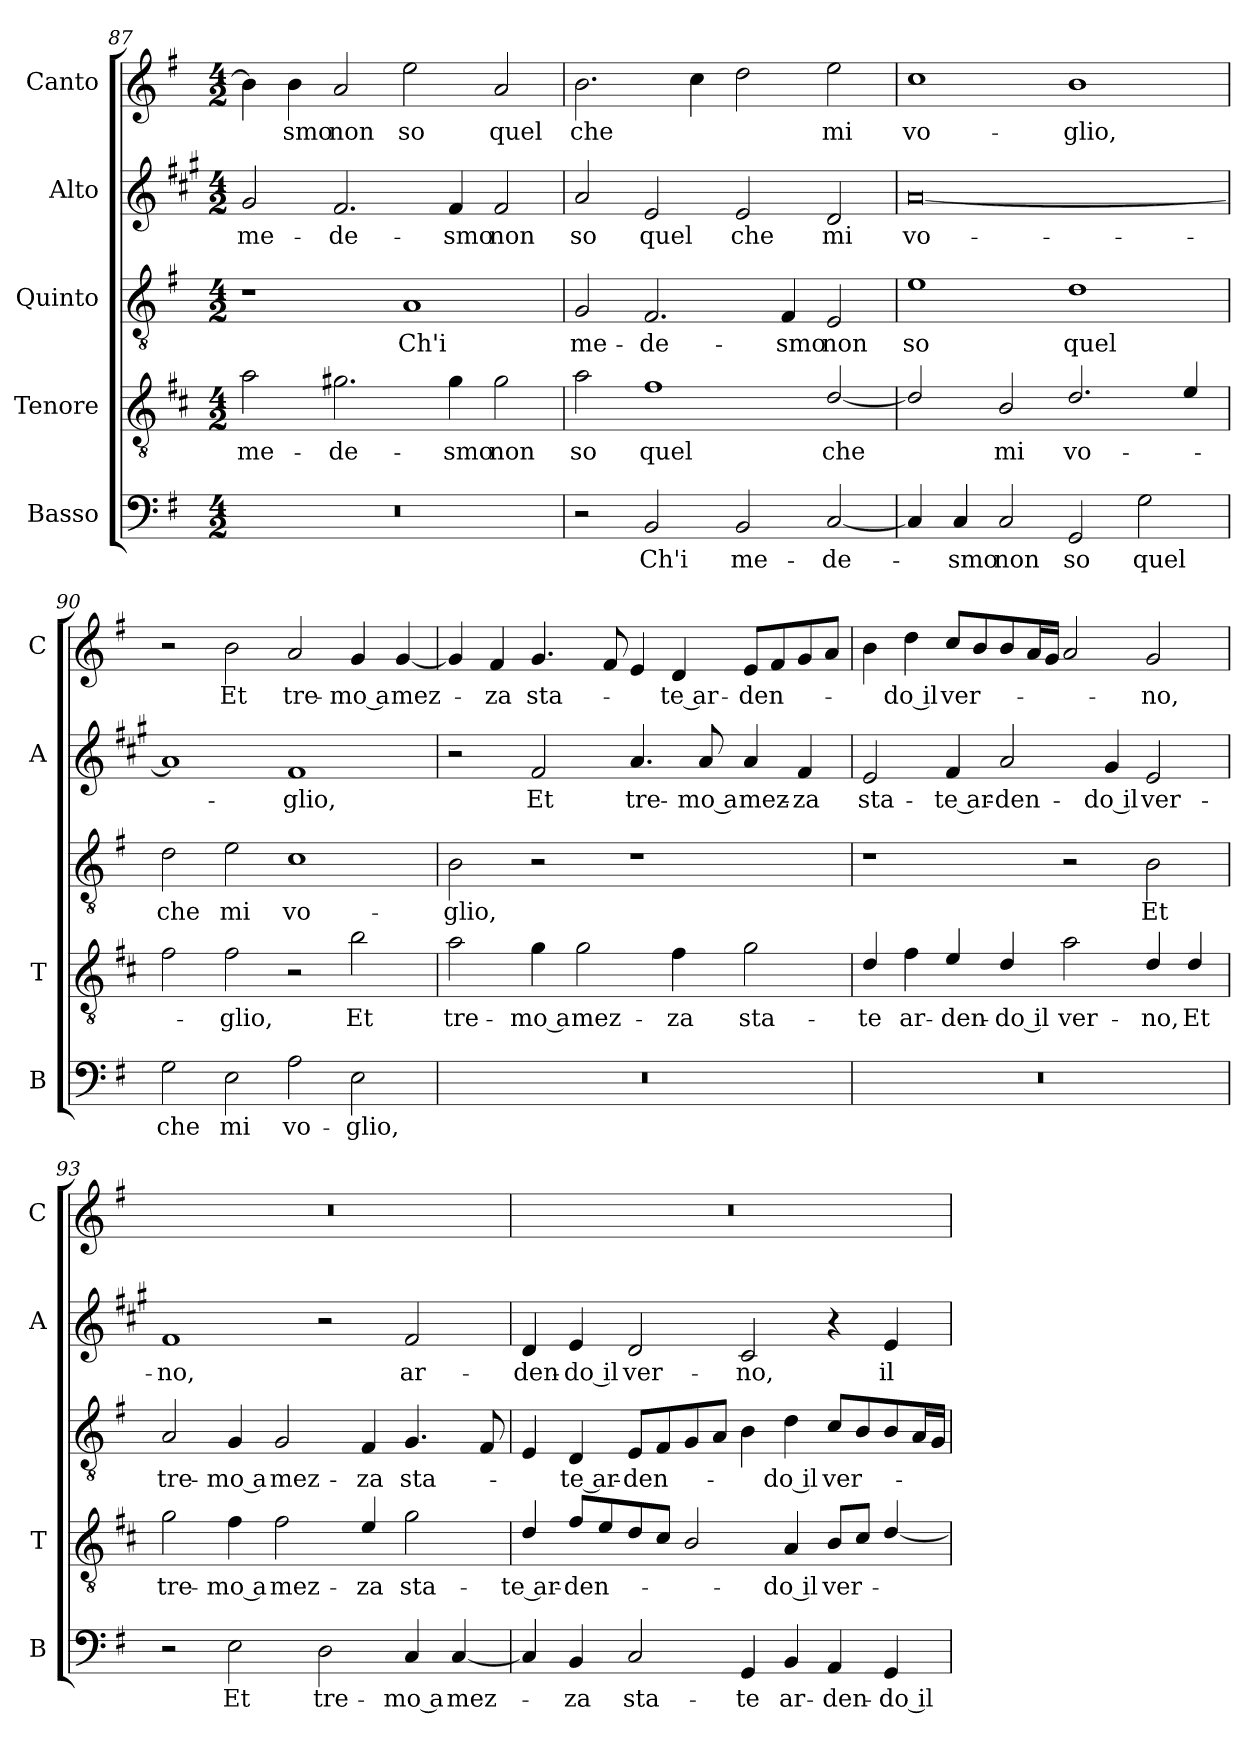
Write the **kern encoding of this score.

**kern	**text	**kern	**text	**kern	**text	**kern	**text	**kern	**text
*part5	*part5	*part4	*part4	*part3	*part3	*part2	*part2	*part1	*part1
*staff5	*staff5	*staff4	*staff4	*staff3	*staff3	*staff2	*staff2	*staff1	*staff1
*I"Basso	*	*I"Tenore	*	*I"Quinto	*	*I"Alto	*	*I"Canto	*
*I'B	*	*I'T	*	*	*	*I'A	*	*I'C	*
*clefF4	*	*clefGv2	*	*clefGv2	*	*clefG2	*	*clefG2	*
*	*	*ITrd4c7	*	*	*	*ITrd1c2	*	*	*
*k[f#]	*	*k[f#]	*	*k[f#]	*	*k[f#]	*	*k[f#]	*
*G:	*	*G:	*	*G:	*	*G:	*	*G:	*
*M4/2	*	*M4/2	*	*M4/2	*	*M4/2	*	*M4/2	*
=87	=87	=87	=87	=87	=87	=87	=87	=87	=87
!	!	!	!LO:LY:b	!	!	!	!LO:LY:b	!	!
0r	.	2d\	me-	1r	.	2f#/	me-	4b\]	.
!	!	!	!	!	!	!	!	!	!LO:LY:b
.	.	.	.	.	.	.	.	4b\	-smo
!	!	!	!LO:LY:b	!	!	!	!LO:LY:b	!	!LO:LY:b
.	.	2.c#X\	-de-	.	.	2.e/	-de-	2a/	non
!	!	!	!	!	!LO:LY:b	!	!	!	!LO:LY:b
.	.	.	.	1A	Ch'i	.	.	2ee\	so
!	!	!	!LO:LY:b	!	!	!	!LO:LY:b	!	!
.	.	4c#\	-smo	.	.	4e/	-smo	.	.
!	!	!	!LO:LY:b	!	!	!	!LO:LY:b	!	!LO:LY:b
.	.	2c#\	non	.	.	2e/	non	2a/	quel
=88	=88	=88	=88	=88	=88	=88	=88	=88	=88
!	!	!	!LO:LY:b	!	!LO:LY:b	!	!LO:LY:b	!	!LO:LY:b
2r	.	2d\	so	2G/	me-	2g/	so	2.b\	che
!	!LO:LY:b	!	!LO:LY:b	!	!LO:LY:b	!	!LO:LY:b	!	!
2BB/	Ch'i	1B	quel	2.F#/	-de-	2d/	quel	.	.
.	.	.	.	.	.	.	.	4cc\	.
!	!LO:LY:b	!	!	!	!	!	!LO:LY:b	!	!
2BB/	me-	.	.	.	.	2d/	che	2dd\	.
!	!	!	!	!	!LO:LY:b	!	!	!	!
.	.	.	.	4F#/	-smo	.	.	.	.
!	!LO:LY:b	!	!LO:LY:b	!	!LO:LY:b	!	!LO:LY:b	!	!LO:LY:b
[2C/	-de-	[2G/	che	2E/	non	2c/	mi	2ee\	mi
!!LO:LB:g=z
=89	=89	=89	=89	=89	=89	=89	=89	=89	=89
!	!	!	!	!	!LO:LY:b	!	!LO:LY:b	!	!LO:LY:b
4C/]	.	2G/]	.	1e	so	[0g	vo-	1cc	vo-
!	!LO:LY:b	!	!	!	!	!	!	!	!
4C/	-smo	.	.	.	.	.	.	.	.
!	!LO:LY:b	!	!LO:LY:b	!	!	!	!	!	!
2C/	non	2E/	mi	.	.	.	.	.	.
!	!LO:LY:b	!	!LO:LY:b	!	!LO:LY:b	!	!	!	!LO:LY:b
2GG/	so	2.G/	vo-	1d	quel	.	.	1b	-glio,
!	!LO:LY:b	!	!	!	!	!	!	!	!
2G\	quel	.	.	.	.	.	.	.	.
.	.	4A/	.	.	.	.	.	.	.
=90	=90	=90	=90	=90	=90	=90	=90	=90	=90
!	!LO:LY:b	!	!	!	!LO:LY:b	!	!	!	!
2G\	che	2B\	.	2d\	che	1g]	.	2r	.
!	!LO:LY:b	!	!LO:LY:b	!	!LO:LY:b	!	!	!	!LO:LY:b
2E\	mi	2B\	-glio,	2e\	mi	.	.	2b\	Et
!	!LO:LY:b	!	!	!	!LO:LY:b	!	!LO:LY:b	!	!LO:LY:b
2A\	vo-	2r	.	1c	vo-	1e	-glio,	2a/	tre-
!	!LO:LY:b	!	!LO:LY:b	!	!	!	!	!	!LO:LY:b
2E\	-glio,	2e\	Et	.	.	.	.	4g/	-mo a
!	!	!	!	!	!	!	!	!	!LO:LY:b
.	.	.	.	.	.	.	.	[4g/	mez-
=91	=91	=91	=91	=91	=91	=91	=91	=91	=91
!	!	!	!LO:LY:b	!	!LO:LY:b	!	!	!	!
0r	.	2d\	tre-	2B\	-glio,	2r	.	4g/]	.
!	!	!	!	!	!	!	!	!	!LO:LY:b
.	.	.	.	.	.	.	.	4f#/	-za
!	!	!	!LO:LY:b	!	!	!	!LO:LY:b	!	!LO:LY:b
.	.	4c\	-mo a	2r	.	2e/	Et	4.g/	sta-
!	!	!	!LO:LY:b	!	!	!	!	!	!
.	.	2c\	mez-	.	.	.	.	.	.
.	.	.	.	.	.	.	.	8f#/	.
!	!	!	!	!	!	!	!LO:LY:b	!	!
.	.	.	.	1r	.	4.g/	tre-	4e/	.
!	!	!	!LO:LY:b	!	!	!	!	!	!LO:LY:b
.	.	4B\	-za	.	.	.	.	4d/	-te ar-
!	!	!	!	!	!	!	!LO:LY:b	!	!
.	.	.	.	.	.	8g/	-mo a	.	.
!	!	!	!LO:LY:b	!	!	!	!LO:LY:b	!	!LO:LY:b
.	.	2c\	sta-	.	.	4g/	mez-	8e/L	-den-
.	.	.	.	.	.	.	.	8f#/	.
!	!	!	!	!	!	!	!LO:LY:b	!	!
.	.	.	.	.	.	4e/	-za	8g/	.
.	.	.	.	.	.	.	.	8a/J	.
=92	=92	=92	=92	=92	=92	=92	=92	=92	=92
!	!	!	!LO:LY:b	!	!	!	!LO:LY:b	!	!
0r	.	4G/	-te	1r	.	2d/	sta-	4b\	.
!	!	!	!LO:LY:b	!	!	!	!	!	!LO:LY:b
.	.	4B\	ar-	.	.	.	.	4dd\	-do il
!	!	!	!LO:LY:b	!	!	!	!LO:LY:b	!	!LO:LY:b
.	.	4A/	-den-	.	.	4e/	-te ar-	8cc/L	ver-
.	.	.	.	.	.	.	.	8b/	.
!	!	!	!LO:LY:b	!	!	!	!LO:LY:b	!	!
.	.	4G/	-do il	.	.	2g/	-den-	8b/	.
.	.	.	.	.	.	.	.	16a/L	.
.	.	.	.	.	.	.	.	16g/JJ	.
!	!	!	!LO:LY:b	!	!	!	!	!	!
.	.	2d\	ver-	2r	.	.	.	2a/	.
!	!	!	!	!	!	!	!LO:LY:b	!	!
.	.	.	.	.	.	4f#/	-do il	.	.
!	!	!	!LO:LY:b	!	!LO:LY:b	!	!LO:LY:b	!	!LO:LY:b
.	.	4G/	-no,	2B\	Et	2d/	ver-	2g/	-no,
!	!	!	!LO:LY:b	!	!	!	!	!	!
.	.	4G/	Et	.	.	.	.	.	.
=93	=93	=93	=93	=93	=93	=93	=93	=93	=93
!	!	!	!LO:LY:b	!	!LO:LY:b	!	!LO:LY:b	!	!
2r	.	2c\	tre-	2A/	tre-	1e	-no,	0r	.
!	!LO:LY:b	!	!LO:LY:b	!	!LO:LY:b	!	!	!	!
2E\	Et	4B\	-mo a	4G/	-mo a	.	.	.	.
!	!	!	!LO:LY:b	!	!LO:LY:b	!	!	!	!
.	.	2B\	mez-	2G/	mez-	.	.	.	.
!	!LO:LY:b	!	!	!	!	!	!	!	!
2D\	tre-	.	.	.	.	2r	.	.	.
!	!	!	!LO:LY:b	!	!LO:LY:b	!	!	!	!
.	.	4A/	-za	4F#/	-za	.	.	.	.
!	!LO:LY:b	!	!LO:LY:b	!	!LO:LY:b	!	!LO:LY:b	!	!
4C/	-mo a	2c\	sta-	4.G/	sta-	2e/	ar-	.	.
!	!LO:LY:b	!	!	!	!	!	!	!	!
[4C/	mez-	.	.	.	.	.	.	.	.
.	.	.	.	8F#/	.	.	.	.	.
!!LO:LB:g=z
=94	=94	=94	=94	=94	=94	=94	=94	=94	=94
!	!	!	!LO:LY:b	!	!	!	!LO:LY:b	!	!
4C/]	.	4G/	-te ar-	4E/	.	4c/	-den-	0r	.
!	!LO:LY:b	!	!LO:LY:b	!	!LO:LY:b	!	!LO:LY:b	!	!
4BB/	-za	8B/L	-den-	4D/	-te ar-	4d/	-do il	.	.
.	.	8A/	.	.	.	.	.	.	.
!	!LO:LY:b	!	!	!	!LO:LY:b	!	!LO:LY:b	!	!
2C/	sta-	8G/	.	8E/L	-den-	2c/	ver-	.	.
.	.	8F#/J	.	8F#/	.	.	.	.	.
.	.	2E/	.	8G/	.	.	.	.	.
.	.	.	.	8A/J	.	.	.	.	.
!	!LO:LY:b	!	!	!	!	!	!LO:LY:b	!	!
4GG/	-te	.	.	4B\	.	2B/	-no,	.	.
!	!LO:LY:b	!	!LO:LY:b	!	!LO:LY:b	!	!	!	!
4BB/	ar-	4D/	-do il	4d\	-do il	.	.	.	.
!	!LO:LY:b	!	!LO:LY:b	!	!LO:LY:b	!	!	!	!
4AA/	-den-	8E/L	ver-	8c/L	ver-	4r	.	.	.
.	.	8F#/J	.	8B/	.	.	.	.	.
!	!LO:LY:b	!	!	!	!	!	!LO:LY:b	!	!
4GG/	-do il	[4G/	.	8B/	.	4d/	il	.	.
.	.	.	.	16A/L	.	.	.	.	.
.	.	.	.	16G/JJ	.	.	.	.	.
=	=	=	=	=	=	=	=	=	=
*-	*-	*-	*-	*-	*-	*-	*-	*-	*-
